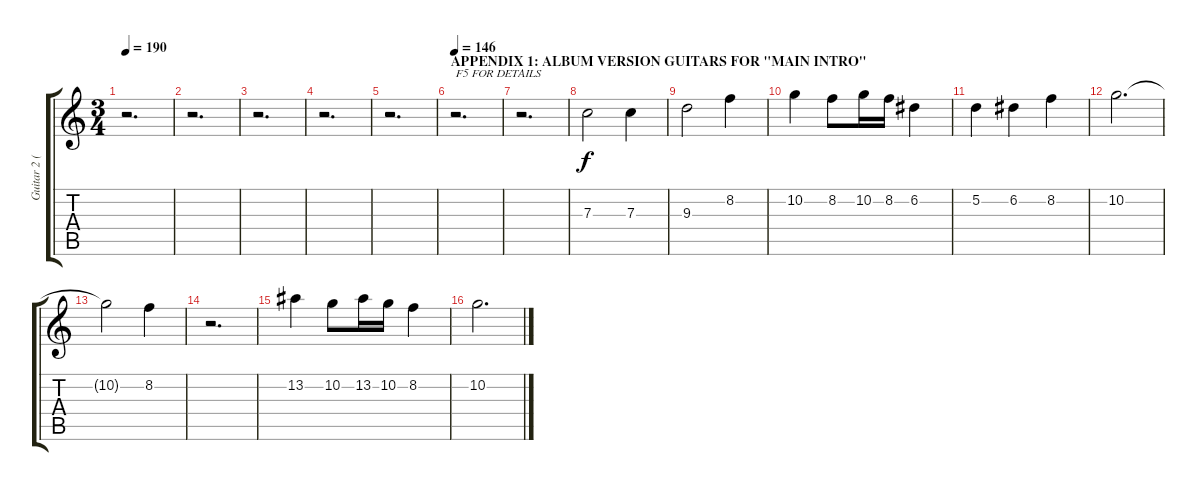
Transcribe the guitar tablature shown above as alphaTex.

\track ("Guitar 2 (Jari)" "Guitar 2 (") {instrument distortionguitar}
\staff {score tabs}
\tuning (D4 A3 F3 C3 G2 C2) {hide}
\ts (3 4)
\tempo 190
\clef g2
\ks c
r.2{d dy f} |
r.2{d} |
r.2{d} |
r.2{d} |
r.2{d} |
\section ("" "APPENDIX 1: ALBUM VERSION GUITARS FOR \"MAIN INTRO\"")
\tempo 146
r.2{d txt "F5 FOR DETAILS"} |
r.2{d} |
7.3.2 7.3.4 |
9.3.2 8.2.4 |
10.2.4 8.2.8 10.2.16 8.2.16 6.2.4 |
5.2.4 6.2.4 8.2.4 |
10.2.2{d} |
10.2{t}.2 8.2.4 |
r.2{d} |
13.2.4 10.2.8 13.2.16 10.2.16 8.2.4 |
10.2.2{d}
